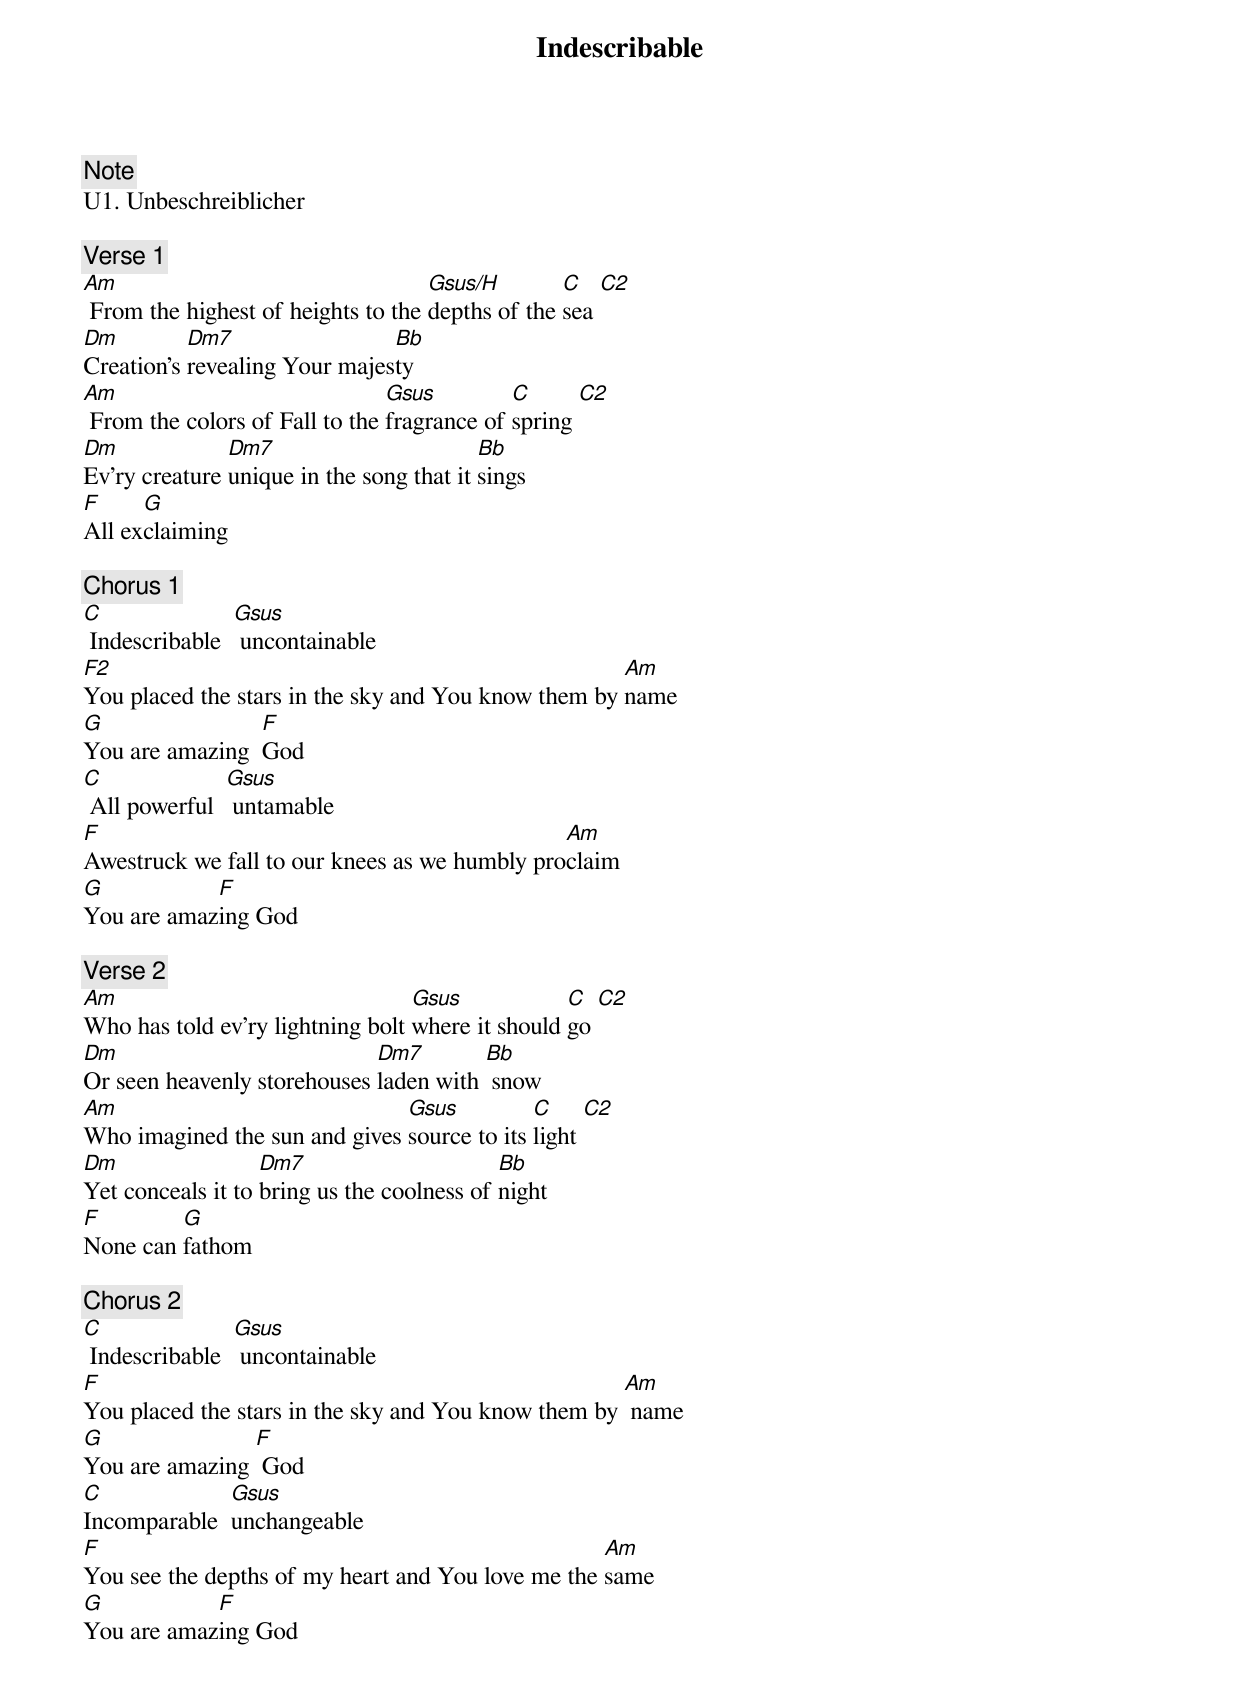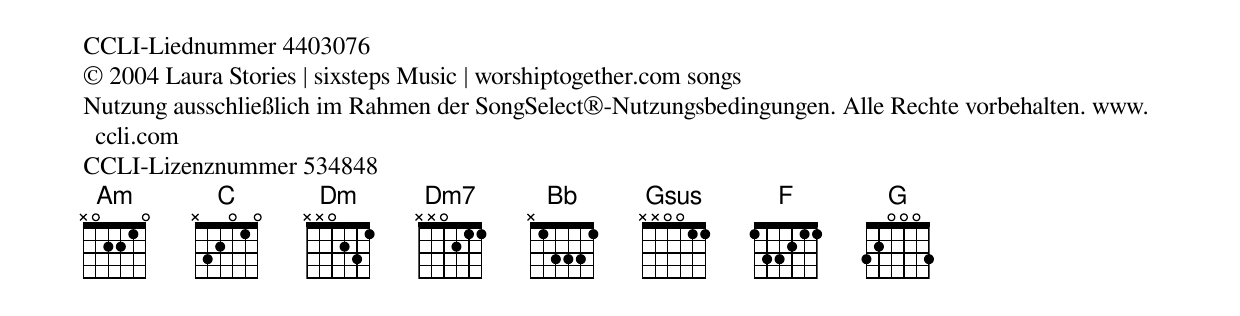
{title: Indescribable}
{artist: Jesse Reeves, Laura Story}
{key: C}
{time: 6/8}
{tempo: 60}
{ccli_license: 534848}
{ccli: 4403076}
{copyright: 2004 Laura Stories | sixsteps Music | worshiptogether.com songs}
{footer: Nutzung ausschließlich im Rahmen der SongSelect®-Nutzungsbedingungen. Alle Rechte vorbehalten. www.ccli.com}

{comment: Note}
U1. Unbeschreiblicher

{comment: Verse 1}
[Am] From the highest of heights to the [Gsus/H]depths of the [C]sea [C2]
[Dm]Creation’s [Dm7]revealing Your majes[Bb]ty
[Am] From the colors of Fall to the [Gsus]fragrance of [C]spring [C2]
[Dm]Ev’ry creature [Dm7]unique in the song that it [Bb]sings
[F]All ex[G]claiming

{comment: Chorus 1}
[C] Indescribable  [Gsus] uncontainable
[F2]You placed the stars in the sky and You know them by [Am]name
[G]You are amazing  [F]God
[C] All powerful  [Gsus] untamable
[F]Awestruck we fall to our knees as we humbly pro[Am]claim
[G]You are amaz[F]ing God

{comment: Verse 2}
[Am]Who has told ev’ry lightning bolt [Gsus]where it should [C]go [C2]
[Dm]Or seen heavenly storehouses [Dm7]laden with [Bb] snow
[Am]Who imagined the sun and gives [Gsus]source to its [C]light [C2]
[Dm]Yet conceals it to [Dm7]bring us the coolness of [Bb]night
[F]None can [G]fathom

{comment: Chorus 2}
[C] Indescribable  [Gsus] uncontainable
[F]You placed the stars in the sky and You know them by [Am] name
[G]You are amazing [F] God
[C]Incomparable  [Gsus]unchangeable
[F]You see the depths of my heart and You love me the [Am]same
[G]You are amaz[F]ing God


CCLI-Liednummer 4403076
© 2004 Laura Stories | sixsteps Music | worshiptogether.com songs
Nutzung ausschließlich im Rahmen der SongSelect®-Nutzungsbedingungen. Alle Rechte vorbehalten. www.ccli.com
CCLI-Lizenznummer 534848
